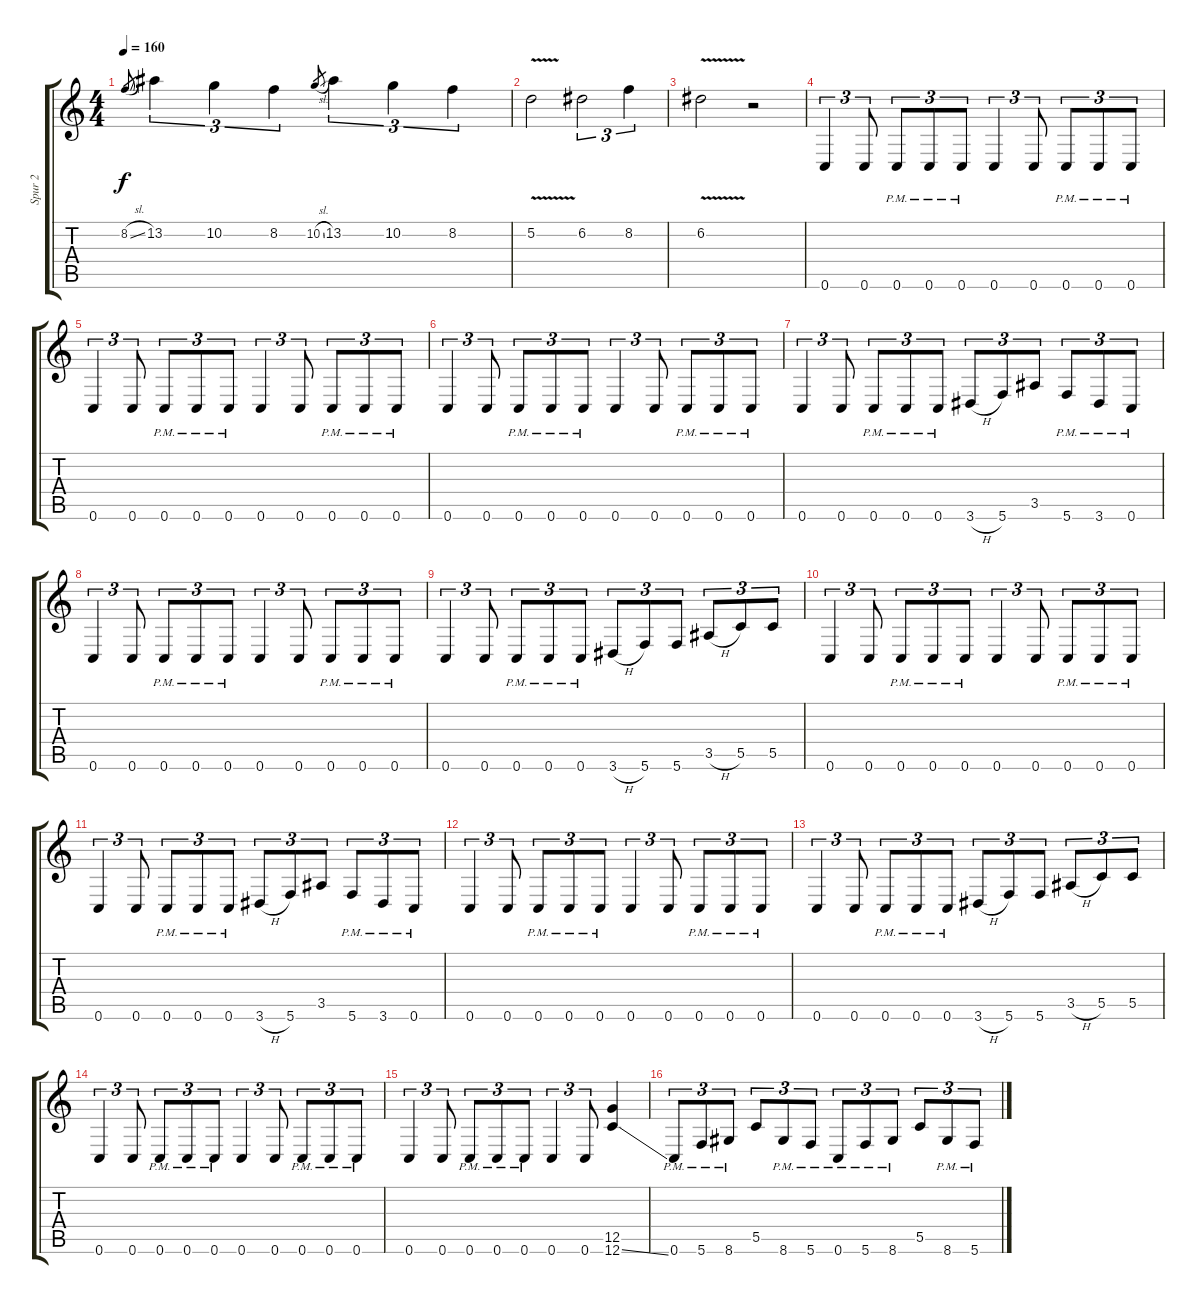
\track ("Spur 2" "Spur 2") {instrument distortionguitar}
\staff {score tabs}
\tuning (D4 A3 F3 C3 G2 C2) {hide}
\ts (4 4)
\tempo 160
\clef g2
\ks c
8.2{sl}.8{gr dy f} 13.2.4{tu (3 2)} 10.2.4{tu (3 2)} 8.2.4{tu (3 2)} 10.2{sl}.8{gr} 13.2.4{tu (3 2)} 10.2.4{tu (3 2)} 8.2.4{tu (3 2)} |
5.2{v}.2 6.2.2{tu (3 2)} 8.2.4{tu (3 2)} |
6.2{v}.2 r.2 |
0.6.4{tu (3 2)} 0.6.8{tu (3 2)} 0.6{pm}.8{tu (3 2)} 0.6{pm}.8{tu (3 2)} 0.6{pm}.8{tu (3 2)} 0.6.4{tu (3 2)} 0.6.8{tu (3 2)} 0.6{pm}.8{tu (3 2)} 0.6{pm}.8{tu (3 2)} 0.6{pm}.8{tu (3 2)} |
0.6.4{tu (3 2)} 0.6.8{tu (3 2)} 0.6{pm}.8{tu (3 2)} 0.6{pm}.8{tu (3 2)} 0.6{pm}.8{tu (3 2)} 0.6.4{tu (3 2)} 0.6.8{tu (3 2)} 0.6{pm}.8{tu (3 2)} 0.6{pm}.8{tu (3 2)} 0.6{pm}.8{tu (3 2)} |
0.6.4{tu (3 2)} 0.6.8{tu (3 2)} 0.6{pm}.8{tu (3 2)} 0.6{pm}.8{tu (3 2)} 0.6{pm}.8{tu (3 2)} 0.6.4{tu (3 2)} 0.6.8{tu (3 2)} 0.6{pm}.8{tu (3 2)} 0.6{pm}.8{tu (3 2)} 0.6{pm}.8{tu (3 2)} |
0.6.4{tu (3 2)} 0.6.8{tu (3 2)} 0.6{pm}.8{tu (3 2)} 0.6{pm}.8{tu (3 2)} 0.6{pm}.8{tu (3 2)} 3.6{h}.8{tu (3 2)} 5.6.8{tu (3 2)} 3.5.8{tu (3 2)} 5.6{pm}.8{tu (3 2)} 3.6{pm}.8{tu (3 2)} 0.6{pm}.8{tu (3 2)} |
0.6.4{tu (3 2)} 0.6.8{tu (3 2)} 0.6{pm}.8{tu (3 2)} 0.6{pm}.8{tu (3 2)} 0.6{pm}.8{tu (3 2)} 0.6.4{tu (3 2)} 0.6.8{tu (3 2)} 0.6{pm}.8{tu (3 2)} 0.6{pm}.8{tu (3 2)} 0.6{pm}.8{tu (3 2)} |
0.6.4{tu (3 2)} 0.6.8{tu (3 2)} 0.6{pm}.8{tu (3 2)} 0.6{pm}.8{tu (3 2)} 0.6{pm}.8{tu (3 2)} 3.6{h}.8{tu (3 2)} 5.6.8{tu (3 2)} 5.6.8{tu (3 2)} 3.5{h}.8{tu (3 2)} 5.5.8{tu (3 2)} 5.5.8{tu (3 2)} |
0.6.4{tu (3 2)} 0.6.8{tu (3 2)} 0.6{pm}.8{tu (3 2)} 0.6{pm}.8{tu (3 2)} 0.6{pm}.8{tu (3 2)} 0.6.4{tu (3 2)} 0.6.8{tu (3 2)} 0.6{pm}.8{tu (3 2)} 0.6{pm}.8{tu (3 2)} 0.6{pm}.8{tu (3 2)} |
0.6.4{tu (3 2)} 0.6.8{tu (3 2)} 0.6{pm}.8{tu (3 2)} 0.6{pm}.8{tu (3 2)} 0.6{pm}.8{tu (3 2)} 3.6{h}.8{tu (3 2)} 5.6.8{tu (3 2)} 3.5.8{tu (3 2)} 5.6{pm}.8{tu (3 2)} 3.6{pm}.8{tu (3 2)} 0.6{pm}.8{tu (3 2)} |
0.6.4{tu (3 2)} 0.6.8{tu (3 2)} 0.6{pm}.8{tu (3 2)} 0.6{pm}.8{tu (3 2)} 0.6{pm}.8{tu (3 2)} 0.6.4{tu (3 2)} 0.6.8{tu (3 2)} 0.6{pm}.8{tu (3 2)} 0.6{pm}.8{tu (3 2)} 0.6{pm}.8{tu (3 2)} |
0.6.4{tu (3 2)} 0.6.8{tu (3 2)} 0.6{pm}.8{tu (3 2)} 0.6{pm}.8{tu (3 2)} 0.6{pm}.8{tu (3 2)} 3.6{h}.8{tu (3 2)} 5.6.8{tu (3 2)} 5.6.8{tu (3 2)} 3.5{h}.8{tu (3 2)} 5.5.8{tu (3 2)} 5.5.8{tu (3 2)} |
0.6.4{tu (3 2)} 0.6.8{tu (3 2)} 0.6{pm}.8{tu (3 2)} 0.6{pm}.8{tu (3 2)} 0.6{pm}.8{tu (3 2)} 0.6.4{tu (3 2)} 0.6.8{tu (3 2)} 0.6{pm}.8{tu (3 2)} 0.6{pm}.8{tu (3 2)} 0.6{pm}.8{tu (3 2)} |
0.6.4{tu (3 2)} 0.6.8{tu (3 2)} 0.6{pm}.8{tu (3 2)} 0.6{pm}.8{tu (3 2)} 0.6{pm}.8{tu (3 2)} 0.6.4{tu (3 2)} 0.6.8{tu (3 2)} (12.5 12.6{ss}).4 |
0.6{pm}.8{tu (3 2)} 5.6{pm}.8{tu (3 2)} 8.6{pm}.8{tu (3 2)} 5.5.8{tu (3 2)} 8.6{pm}.8{tu (3 2)} 5.6{pm}.8{tu (3 2)} 0.6{pm}.8{tu (3 2)} 5.6{pm}.8{tu (3 2)} 8.6{pm}.8{tu (3 2)} 5.5.8{tu (3 2)} 8.6{pm}.8{tu (3 2)} 5.6{pm}.8{tu (3 2)}
